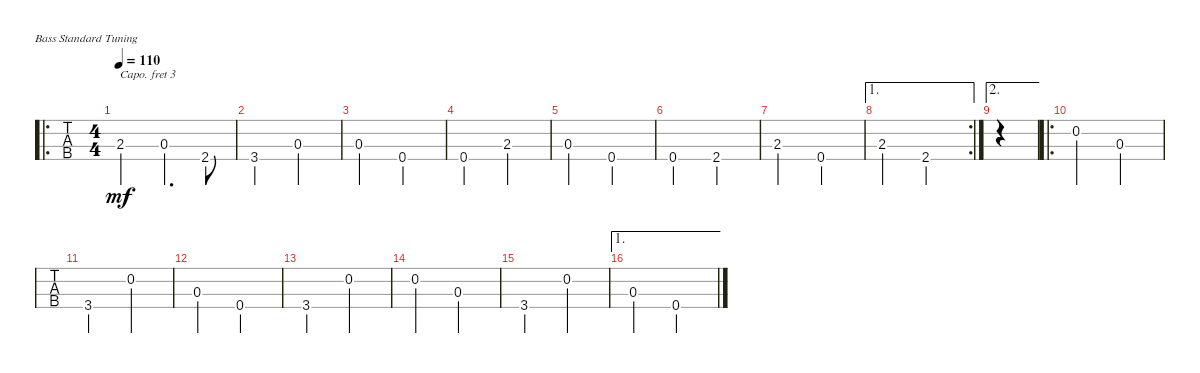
\defaultSystemsLayout 4
\bracketExtendMode groupsimilarinstruments
\singleTrackTrackNamePolicy hidden
\multiTrackTrackNamePolicy hidden
\otherSystemsTrackNameOrientation horizontal
\track ("Acoustic Bass" "A-Bass") {instrument acousticbass}
\staff {tabs}
\capo 3
\tuning (G2 D2 A1 E1)
\ro
\ts (4 4)
\tempo 110
\clef f4
\scale
0.512
\ks d
2.3.2{dy mf instrument acousticbass} 0.3.4{d} 2.4.8 |
\scale
0.244 3.4.2 0.3.2 |
\scale
0.244 0.3.2 0.4.2 |
\scale
0.333333 0.4.2 2.3.2 |
\scale
0.333333 0.3.2 0.4.2 |
\scale
0.333333 0.4.2 2.4.2 |
\scale
0.333333 2.3.2 0.4.2 |
\ae 1
\rc 2
\scale
0.333333 2.3.2 2.4.2 |
\ae 2
|
\ro
0.2.2 0.3.2 |
3.4.2 0.2.2 |
0.3.2 0.4.2 |
3.4.2 0.2.2 |
0.2.2 0.3.2 |
3.4.2 0.2.2 |
\ae 1
0.3.2 0.4.2
